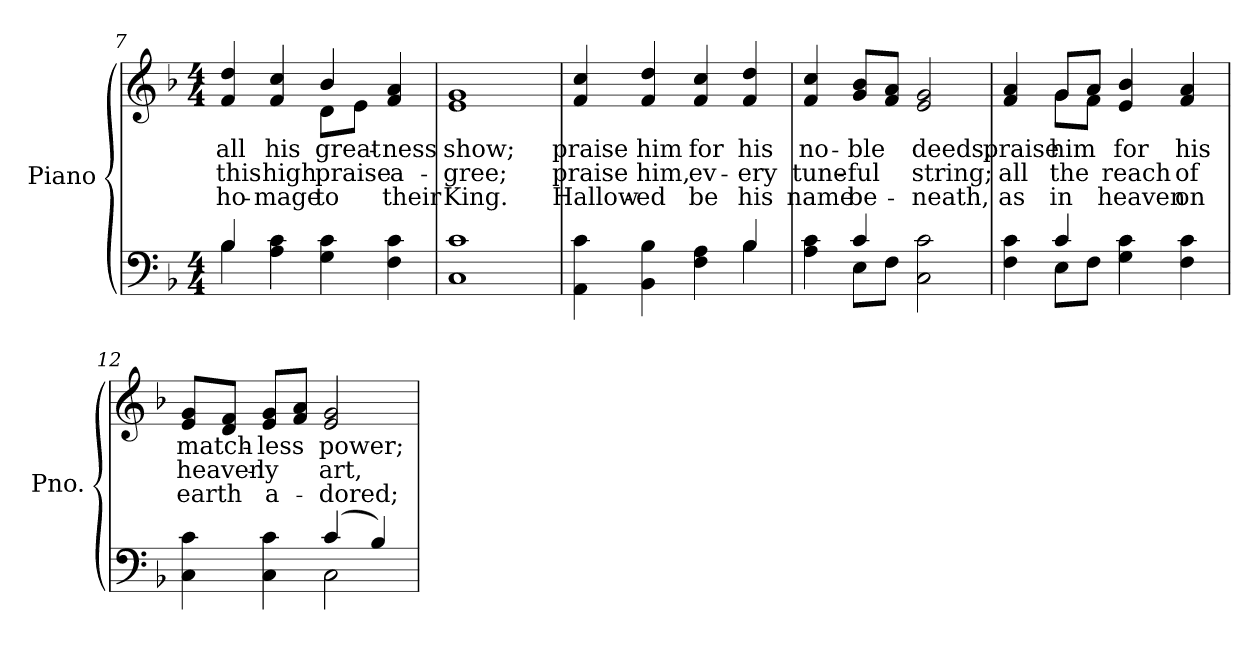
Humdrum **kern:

**kern	**kern	**text	**text	**text
*part2	*part1	*part1	*part1	*part1
*staff2	*staff1	*staff1	*staff1	*staff1
*I"Piano	*I"Piano	*	*	*
*I'Pno.	*I'Pno.	*	*	*
*clefF4	*clefG2	*	*	*
*k[b-]	*k[b-]	*	*	*
*F:	*F:	*	*	*
*M4/4	*M4/4	*	*	*
=7	=7	=7	=7	=7
*^	*	*	*	*
!	!	!	!LO:LY:b:color=#000000	!LO:LY:b:color=#000000	!LO:LY:b:color=#000000
*	*	*^	*	*	*
4B-i/	4B-i\	4fi/ 4ddi	2ryy	all	this	ho-
!	!	!	!	!LO:LY:b:color=#000000	!LO:LY:b:color=#000000	!LO:LY:b:color=#000000
4Ai\ 4ci	2.ryy	4fi/ 4cci	.	his	high	-mage
!	!	!	!	!LO:LY:b:color=#000000	!LO:LY:b:color=#000000	!LO:LY:b:color=#000000
4Gi\ 4ci	.	4b-i/	8di\L	great-	praise	to
.	.	.	8ei\J	.	.	.
!	!	!	!	!LO:LY:b:color=#000000	!LO:LY:b:color=#000000	!LO:LY:b:color=#000000
4Fi\ 4ci	.	4fi/ 4ai	4ryy	-ness	a-	their
*v	*v	*	*	*	*	*
*	*v	*v	*	*	*
=8	=8	=8	=8	=8
*	*^	*	*	*
!	!	!	!LO:LY:b:color=#000000	!LO:LY:b:color=#000000	!LO:LY:b:color=#000000
*	*v	*v	*	*	*
1Ci 1ci	1ei 1gi	show;	-gree;	King.
!!LO:LB:g=z
=9	=9	=9	=9	=9
*^	*	*	*	*
!	!	!	!LO:LY:b:color=#000000	!LO:LY:b:color=#000000	!LO:LY:b:color=#000000
4AAi\ 4ci	2.ryy	4fi/ 4cci	praise	praise	Hallow-
!	!	!	!LO:LY:b:color=#000000	!LO:LY:b:color=#000000	!LO:LY:b:color=#000000
4BB-i\ 4B-i	.	4fi/ 4ddi	him	him,	-ed
!	!	!	!LO:LY:b:color=#000000	!LO:LY:b:color=#000000	!LO:LY:b:color=#000000
4Fi\ 4Ai	.	4fi/ 4cci	for	ev-	be
!	!	!	!LO:LY:b:color=#000000	!LO:LY:b:color=#000000	!LO:LY:b:color=#000000
4B-i/	4B-i\	4fi/ 4ddi	his	-ery	his
=10	=10	=10	=10	=10	=10
!	!	!	!LO:LY:b:color=#000000	!LO:LY:b:color=#000000	!LO:LY:b:color=#000000
4Ai\ 4ci	4ryy	4fi/ 4cci	no-	tune-	name
!	!	!	!LO:LY:b:color=#000000	!LO:LY:b:color=#000000	!LO:LY:b:color=#000000
4ci/	8Ei\L	8gi/ 8b-i/L	-ble	-ful	be-
.	8Fi\J	8fi/ 8ai/J	.	.	.
!	!	!	!LO:LY:b:color=#000000	!LO:LY:b:color=#000000	!LO:LY:b:color=#000000
2Ci\ 2ci	2ryy	2ei/ 2gi	deeds,	string;	-neath,
=11	=11	=11	=11	=11	=11
!	!	!	!LO:LY:b:color=#000000	!LO:LY:b:color=#000000	!LO:LY:b:color=#000000
*	*	*^	*	*	*
4Fi\ 4ci	4ryy	4fi/ 4ai	4ryy	praise	all	as
!	!	!	!	!LO:LY:b:color=#000000	!LO:LY:b:color=#000000	!LO:LY:b:color=#000000
4ci/	8Ei\L	8gi/L	8gi\L	him	the	in
.	8Fi\J	8ai/J	8fi\J	.	.	.
!	!	!	!	!LO:LY:b:color=#000000	!LO:LY:b:color=#000000	!LO:LY:b:color=#000000
4Gi\ 4ci	2ryy	4ei/ 4b-i	2ryy	for	reach	heaven
!	!	!	!	!LO:LY:b:color=#000000	!LO:LY:b:color=#000000	!LO:LY:b:color=#000000
4Fi\ 4ci	.	4fi/ 4ai	.	his	of	on
*	*	*v	*v	*	*	*
!!LO:LB:g=z
=12	=12	=12	=12	=12	=12
!	!	!	!LO:LY:b:color=#000000	!LO:LY:b:color=#000000	!LO:LY:b:color=#000000
4Ci\ 4ci	2ryy	8ei/ 8gi/L	match-	heaven-	earth
.	.	8di/ 8fi/J	.	.	.
!	!	!	!LO:LY:b:color=#000000	!LO:LY:b:color=#000000	!LO:LY:b:color=#000000
4Ci\ 4ci	.	8ei/ 8gi/L	-less	-ly	a-
.	.	8fi/ 8ai/J	.	.	.
!	!	!	!LO:LY:b:color=#000000	!LO:LY:b:color=#000000	!LO:LY:b:color=#000000
(4ci/	2Ci\	2ei/ 2gi	power;	art,	-dored;
4B-i/)	.	.	.	.	.
*v	*v	*	*	*	*
=	=	=	=	=
*-	*-	*-	*-	*-
